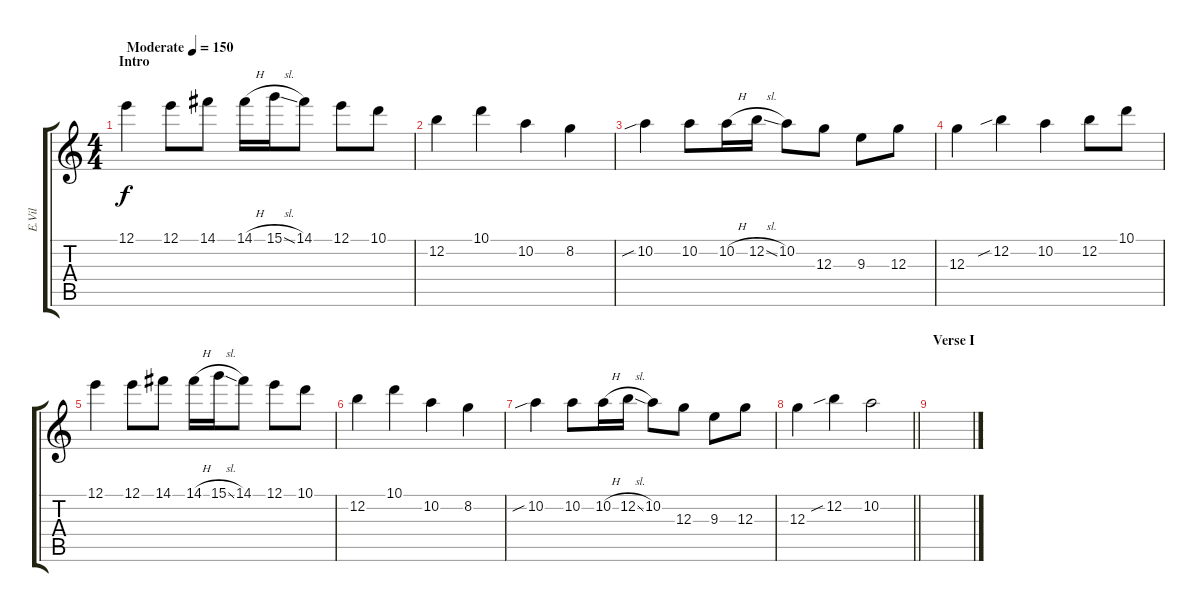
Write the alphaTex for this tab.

\track ("E.Vil" "E.Vil") {instrument overdrivenguitar}
\staff {score tabs}
\tuning (E4 B3 G3 D3 A2 E2) {hide}
\ts (4 4)
\section ("" "Intro")
\tempo (150 "Moderate")
\clef g2
\ks c
12.1.4{dy f instrument overdrivenguitar} 12.1.8 14.1.8 14.1{h}.16 15.1{sl}.16 14.1.8 12.1.8 10.1.8 |
12.2.4 10.1.4 10.2.4 8.2.4 |
10.2{sib}.4 10.2.8 10.2{h}.16 12.2{sl}.16 10.2.8 12.3.8 9.3.8 12.3.8 |
12.3.4 12.2{sib}.4 10.2.4 12.2.8 10.1.8 |
12.1.4 12.1.8 14.1.8 14.1{h}.16 15.1{sl}.16 14.1.8 12.1.8 10.1.8 |
12.2.4 10.1.4 10.2.4 8.2.4 |
10.2{sib}.4 10.2.8 10.2{h}.16 12.2{sl}.16 10.2.8 12.3.8 9.3.8 12.3.8 |
\barLineRight lightlight
12.3.4 12.2{sib}.4 10.2.2 |
\section ("" "Verse I")
